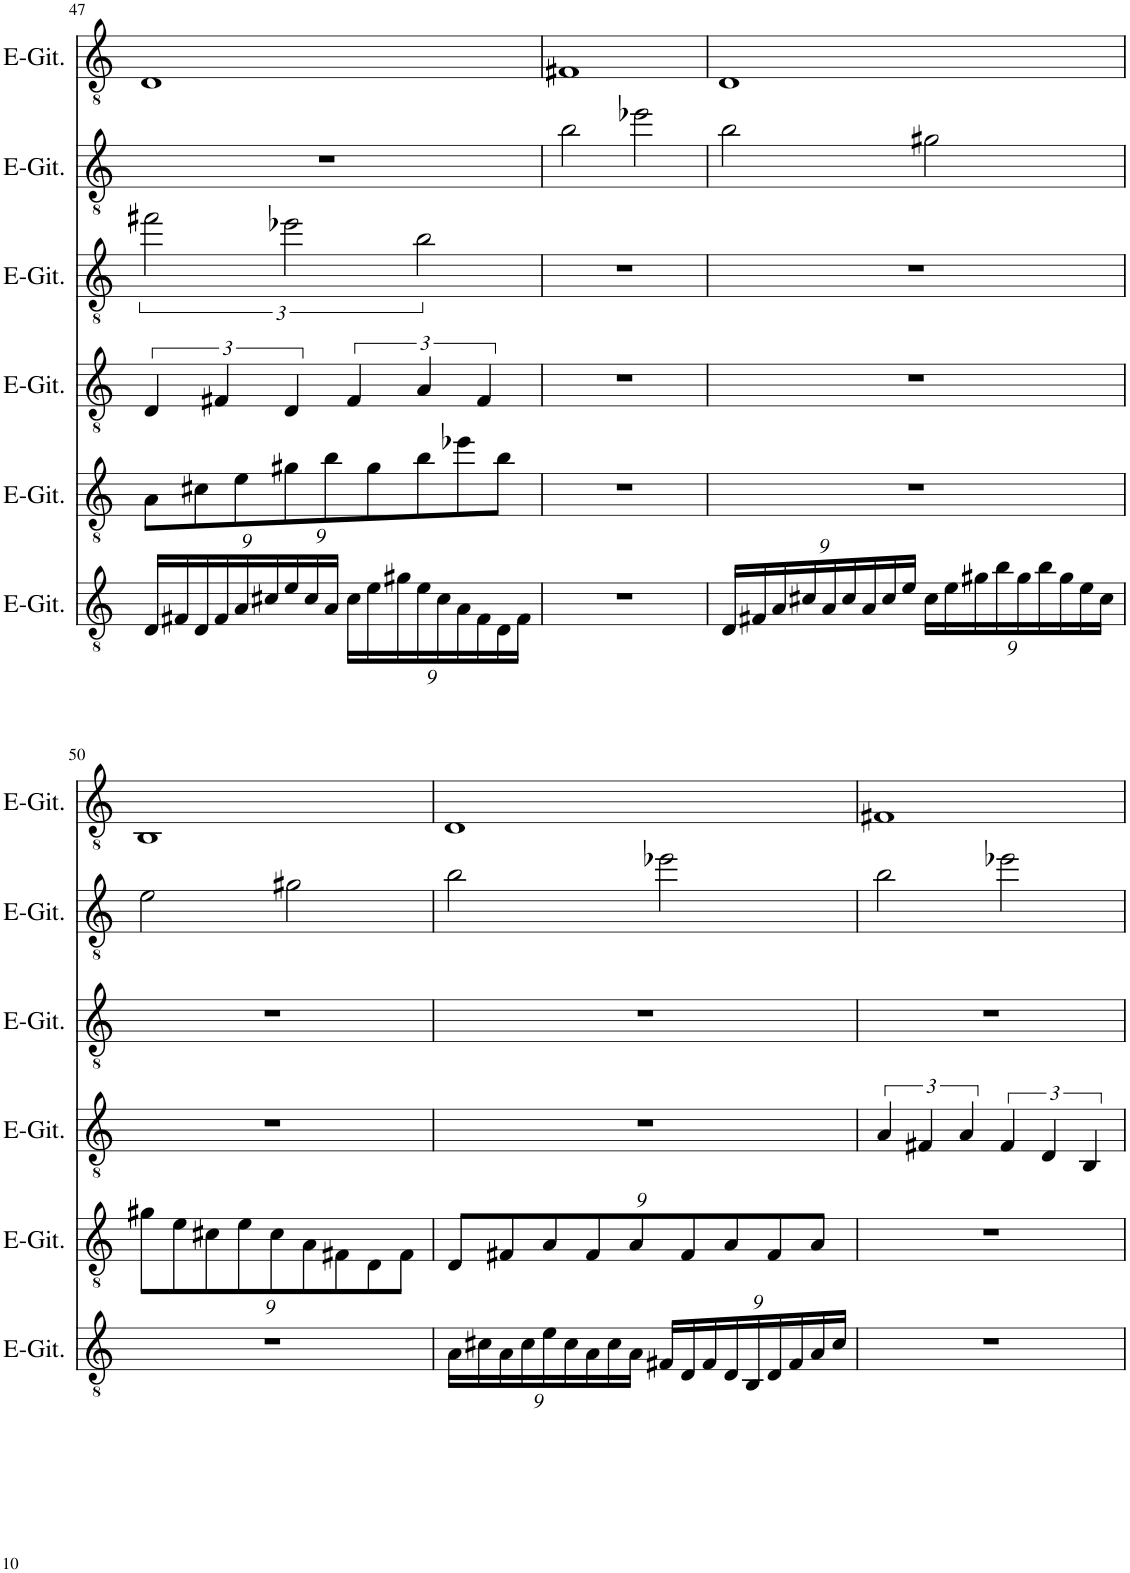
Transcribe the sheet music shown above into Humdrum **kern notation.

**kern	**kern	**kern	**kern	**kern	**kern
*part6	*part5	*part4	*part3	*part2	*part1
*staff6	*staff5	*staff4	*staff3	*staff2	*staff1
*I"Elektrische Gitarre	*I"Elektrische Gitarre	*I"Elektrische Gitarre	*I"Elektrische Gitarre	*I"Elektrische Gitarre	*I"Elektrische Gitarre
*I'E-Git.	*I'E-Git.	*I'E-Git.	*I'E-Git.	*I'E-Git.	*I'E-Git.
!!LO:PB:g=z
*clefGv2	*clefGv2	*clefGv2	*clefGv2	*clefGv2	*clefGv2
*k[]	*k[]	*k[]	*k[]	*k[]	*k[]
*M4/4	*M4/4	*M4/4	*M4/4	*M4/4	*M4/4
*Xbrackettup	*Xbrackettup	*	*	*	*
=47	=47	=47	=47	=47	=47
18D/LL	9A\L	6D/	3ff#X\	1r	1D
18F#X/	.	.	.	.	.
18D/	9c#X\	.	.	.	.
18F#/	.	6F#X/	.	.	.
18A/	9e\	.	.	.	.
18c#X/	.	.	.	.	.
18e/	9g#X\	6D/	3ee-X\	.	.
18c#/	.	.	.	.	.
18A/JJ	9b\	.	.	.	.
18c#\LL	.	6F#/	.	.	.
18e\	9g#\	.	.	.	.
18g#X\	.	.	.	.	.
18e\	9b\	6A/	3b\	.	.
18c#\	.	.	.	.	.
18A\	9ee-X\	.	.	.	.
18F#\	.	6F#/	.	.	.
18D\	9b\J	.	.	.	.
18F#\JJ	.	.	.	.	.
=48	=48	=48	=48	=48	=48
1r	1r	1r	1r	2b\	1F#X
.	.	.	.	2ee-X\	.
=49	=49	=49	=49	=49	=49
18D/LL	1r	1r	1r	2b\	1D
18F#X/	.	.	.	.	.
18A/	.	.	.	.	.
18c#X/	.	.	.	.	.
18A/	.	.	.	.	.
18c#/	.	.	.	.	.
18A/	.	.	.	.	.
18c#/	.	.	.	.	.
18e/JJ	.	.	.	.	.
18c#\LL	.	.	.	2g#X\	.
18e\	.	.	.	.	.
18g#X\	.	.	.	.	.
18b\	.	.	.	.	.
18g#\	.	.	.	.	.
18b\	.	.	.	.	.
18g#\	.	.	.	.	.
18e\	.	.	.	.	.
18c#\JJ	.	.	.	.	.
!!LO:LB:g=z
=50	=50	=50	=50	=50	=50
1r	9g#X\L	1r	1r	2e\	1BB
.	9e\	.	.	.	.
.	9c#X\	.	.	.	.
.	9e\	.	.	.	.
.	9c#\	.	.	.	.
.	.	.	.	2g#X\	.
.	9A\	.	.	.	.
.	9F#X\	.	.	.	.
.	9D\	.	.	.	.
.	9F#\J	.	.	.	.
=51	=51	=51	=51	=51	=51
18A\LL	9D/L	1r	1r	2b\	1D
18c#X\	.	.	.	.	.
18A\	9F#X/	.	.	.	.
18c#\	.	.	.	.	.
18e\	9A/	.	.	.	.
18c#\	.	.	.	.	.
18A\	9F#/	.	.	.	.
18c#\	.	.	.	.	.
18A\JJ	9A/	.	.	.	.
18F#X/LL	.	.	.	2ee-X\	.
18D/	9F#/	.	.	.	.
18F#/	.	.	.	.	.
18D/	9A/	.	.	.	.
18BB/	.	.	.	.	.
18D/	9F#/	.	.	.	.
18F#/	.	.	.	.	.
18A/	9A/J	.	.	.	.
18c#/JJ	.	.	.	.	.
=52	=52	=52	=52	=52	=52
1r	1r	6A/	1r	2b\	1F#X
.	.	6F#X/	.	.	.
.	.	6A/	.	.	.
.	.	6F#/	.	2ee-X\	.
.	.	6D/	.	.	.
.	.	6BB/	.	.	.
=	=	=	=	=	=
*-	*-	*-	*-	*-	*-
